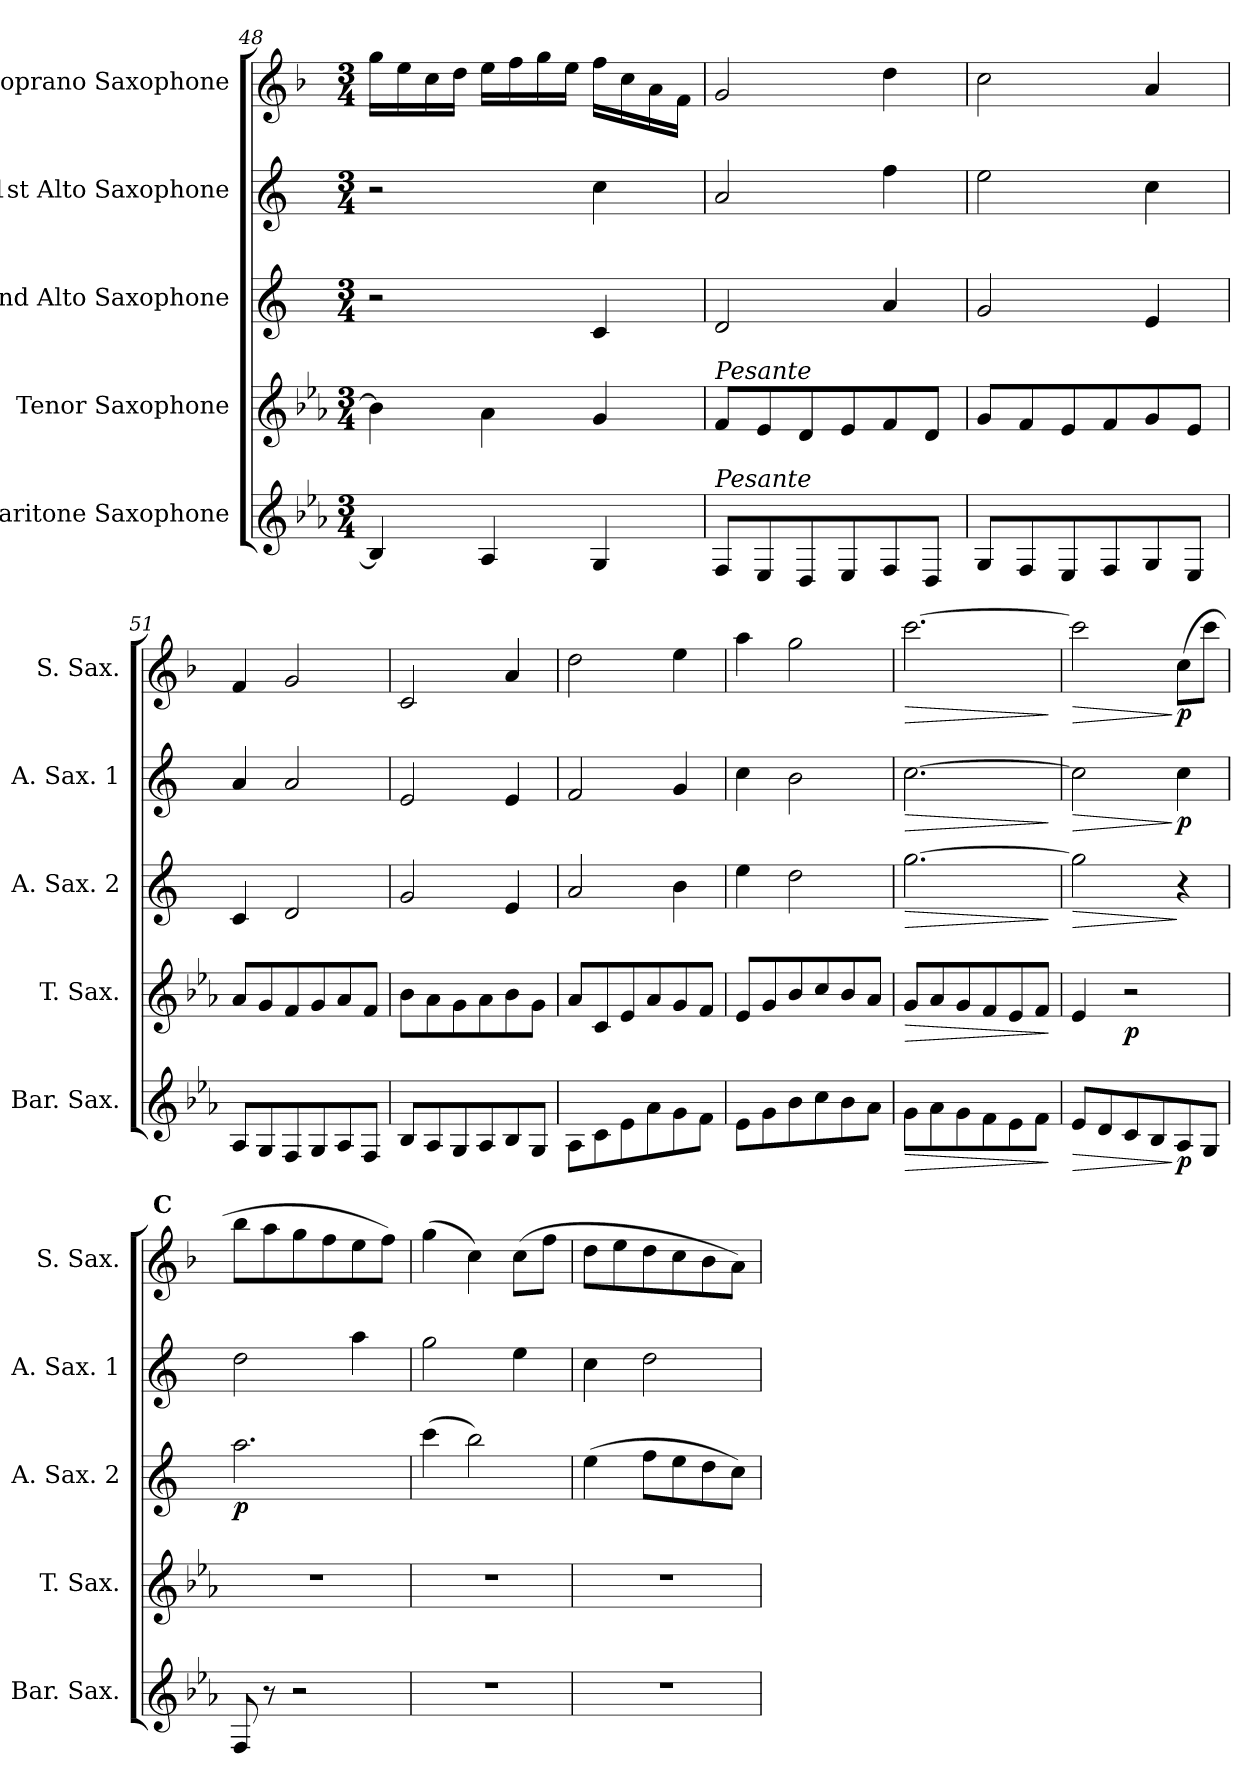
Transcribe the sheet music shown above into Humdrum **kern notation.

**kern	**dynam	**kern	**dynam	**kern	**dynam	**kern	**dynam	**kern	**dynam
*part5	*part5	*part4	*part4	*part3	*part3	*part2	*part2	*part1	*part1
*staff5	*staff5	*staff4	*staff4	*staff3	*staff3	*staff2	*staff2	*staff1	*staff1
*I"Baritone Saxophone	*	*I"Tenor Saxophone	*	*I"2nd Alto Saxophone	*	*I"1st Alto Saxophone	*	*I"Soprano Saxophone	*
*I'Bar. Sax.	*	*I'T. Sax.	*	*I'A. Sax. 2	*	*I'A. Sax. 1	*	*I'S. Sax.	*
*clefG2	*	*clefG2	*	*clefG2	*	*clefG2	*	*clefG2	*
*ITrd12c21	*	*ITrd8c14	*	*ITrd5c9	*	*ITrd5c9	*	*ITrd1c2	*
*k[b-e-a-]	*	*k[b-e-a-]	*	*k[b-e-a-]	*	*k[b-e-a-]	*	*k[b-e-a-]	*
*M3/4	*	*M3/4	*	*M3/4	*	*M3/4	*	*M3/4	*
=48	=48	=48	=48	=48	=48	=48	=48	=48	=48
4BB-/]	.	4B-\]	.	2r	.	2r	.	16ff\LL	.
.	.	.	.	.	.	.	.	16dd\	.
.	.	.	.	.	.	.	.	16b-\	.
.	.	.	.	.	.	.	.	16cc\JJ	.
4AA-/	.	4A-\	.	.	.	.	.	16dd\LL	.
.	.	.	.	.	.	.	.	16ee-\	.
.	.	.	.	.	.	.	.	16ff\	.
.	.	.	.	.	.	.	.	16dd\JJ	.
4GG/	.	4G/	.	4E-/	.	4e-\	.	16ee-\LL	.
.	.	.	.	.	.	.	.	16b-\	.
.	.	.	.	.	.	.	.	16g\	.
.	.	.	.	.	.	.	.	16e-\JJ	.
!!LO:PB:g=z
=49	=49	=49	=49	=49	=49	=49	=49	=49	=49
!	!	!LO:TX:a:i:t=Pesante	!	!	!	!	!	!	!
!LO:TX:a:i:t=Pesante	!	!	!	!	!	!	!	!	!
8FF/L	.	8F/L	.	2F/	.	2c/	.	2f/	.
8EE-/	.	8E-/	.	.	.	.	.	.	.
8DD/	.	8D/	.	.	.	.	.	.	.
8EE-/	.	8E-/	.	.	.	.	.	.	.
8FF/	.	8F/	.	4c/	.	4a-\	.	4cc\	.
8DD/J	.	8D/J	.	.	.	.	.	.	.
=50	=50	=50	=50	=50	=50	=50	=50	=50	=50
8GG/L	.	8G/L	.	2B-/	.	2g\	.	2b-\	.
8FF/	.	8F/	.	.	.	.	.	.	.
8EE-/	.	8E-/	.	.	.	.	.	.	.
8FF/	.	8F/	.	.	.	.	.	.	.
8GG/	.	8G/	.	4G/	.	4e-\	.	4g/	.
8EE-/J	.	8E-/J	.	.	.	.	.	.	.
=51	=51	=51	=51	=51	=51	=51	=51	=51	=51
8AA-/L	.	8A-/L	.	4E-/	.	4c/	.	4e-/	.
8GG/	.	8G/	.	.	.	.	.	.	.
8FF/	.	8F/	.	2F/	.	2c/	.	2f/	.
8GG/	.	8G/	.	.	.	.	.	.	.
8AA-/	.	8A-/	.	.	.	.	.	.	.
8FF/J	.	8F/J	.	.	.	.	.	.	.
=52	=52	=52	=52	=52	=52	=52	=52	=52	=52
8BB-/L	.	8B-\L	.	2B-/	.	2G/	.	2B-/	.
8AA-/	.	8A-\	.	.	.	.	.	.	.
8GG/	.	8G\	.	.	.	.	.	.	.
8AA-/	.	8A-\	.	.	.	.	.	.	.
8BB-/	.	8B-\	.	4G/	.	4G/	.	4g/	.
8GG/J	.	8G\J	.	.	.	.	.	.	.
=53	=53	=53	=53	=53	=53	=53	=53	=53	=53
8AA-\L	.	8A-/L	.	2c/	.	2A-/	.	2cc\	.
8C\	.	8C/	.	.	.	.	.	.	.
8E-\	.	8E-/	.	.	.	.	.	.	.
8A-\	.	8A-/	.	.	.	.	.	.	.
8G\	.	8G/	.	4d\	.	4B-/	.	4dd\	.
8F\J	.	8F/J	.	.	.	.	.	.	.
=54	=54	=54	=54	=54	=54	=54	=54	=54	=54
8E-\L	.	8E-/L	.	4g\	.	4e-\	.	4gg\	.
8G\	.	8G/	.	.	.	.	.	.	.
8B-\	.	8B-/	.	2f\	.	2d\	.	2ff\	.
8c\	.	8c/	.	.	.	.	.	.	.
8B-\	.	8B-/	.	.	.	.	.	.	.
8A-\J	.	8A-/J	.	.	.	.	.	.	.
!!LO:LB:g=z
=55	=55	=55	=55	=55	=55	=55	=55	=55	=55
!	!LO:HP:b	!	!LO:HP:b	!	!LO:HP:b	!	!LO:HP:b	!	!LO:HP:b
8G\L	>	8G/L	>	[2.b-\	>	[2.e-\	>	[2.bb-\	>
8A-\	.	8A-/	.	.	.	.	.	.	.
8G\	.	8G/	.	.	.	.	.	.	.
8F\	.	8F/	.	.	.	.	.	.	.
8E-\	.	8E-/	.	.	.	.	.	.	.
8F\J	.	8F/J	.	.	.	.	.	.	.
.	]	.	]	.	]	.	]	.	]
=56	=56	=56	=56	=56	=56	=56	=56	=56	=56
!	!LO:HP:b	!	!	!	!LO:HP:b	!	!LO:HP:b	!	!LO:HP:b
8E-/L	>	4E-/	.	2b-\]	>	2e-\]	>	2bb-\]	>
8D/	.	.	.	.	.	.	.	.	.
!	!	!	!LO:DY:b	!	!	!	!	!	!
8C/	.	2r	p	.	.	.	.	.	.
8BB-/	.	.	.	.	.	.	.	.	.
!	!LO:DY:n=1:b	!	!	!	!	!	!LO:DY:n=1:b	!	!LO:DY:n=1:b
8AA-/	] p	.	.	4r	]	4e-\	] p	(8b-\L	] p
8GG/J	.	.	.	.	.	.	.	8bb-\J	.
!!LO:REH:place=s1:a:B:enc=none:fs=14:t=C
=57	=57	=57	=57	=57	=57	=57	=57	=57	=57
!	!	!	!	!	!LO:DY:b	!	!	!	!
8FF/	.	2.r	.	2.cc\	p	2f\	.	8aa-\L	.
8r	.	.	.	.	.	.	.	8gg\	.
2r	.	.	.	.	.	.	.	8ff\	.
.	.	.	.	.	.	.	.	8ee-\	.
.	.	.	.	.	.	4cc\	.	8dd\	.
.	.	.	.	.	.	.	.	8ee-\J)	.
=58	=58	=58	=58	=58	=58	=58	=58	=58	=58
2.r	.	2.r	.	(4ee-\	.	2b-\	.	(4ff\	.
.	.	.	.	2dd\)	.	.	.	4b-\)	.
.	.	.	.	.	.	4g\	.	(8b-\L	.
.	.	.	.	.	.	.	.	8ee-\J	.
=59	=59	=59	=59	=59	=59	=59	=59	=59	=59
2.r	.	2.r	.	(4g\	.	4e-\	.	8cc\L	.
.	.	.	.	.	.	.	.	8dd\	.
.	.	.	.	8a-\L	.	2f\	.	8cc\	.
.	.	.	.	8g\	.	.	.	8b-\	.
.	.	.	.	8f\	.	.	.	8a-\	.
.	.	.	.	8e-\J)	.	.	.	8g\J)	.
=	=	=	=	=	=	=	=	=	=
*-	*-	*-	*-	*-	*-	*-	*-	*-	*-
